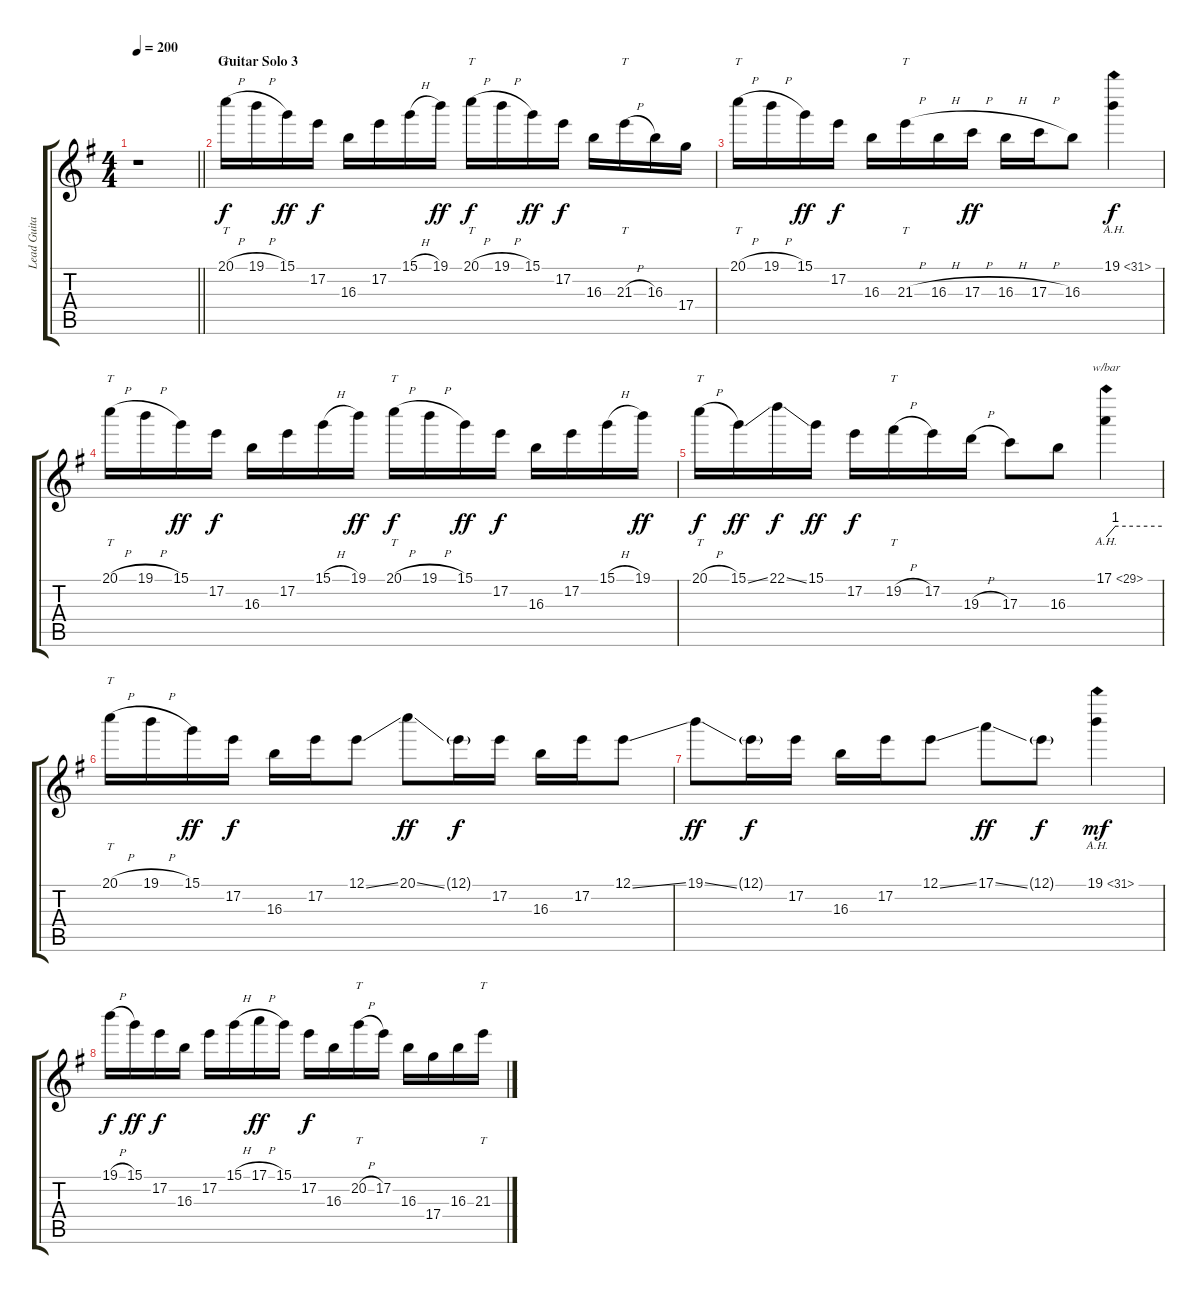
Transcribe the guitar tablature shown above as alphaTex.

\track ("Lead Guitar 1" "Lead Guita") {instrument distortionguitar}
\staff {score tabs}
\tuning (E4 B3 G3 D3 A2 E2) {hide}
\ts (4 4)
\tempo 200
\clef g2
\barLineRight lightlight
\ks g
r.1{dy f} |
\section ("" "Guitar Solo 3")
20.1{h}.16{tt} 19.1{h}.16 15.1.16{dy ff} 17.2.16{dy f} 16.3.16 17.2.16 15.1{h}.16 19.1.16{dy ff} 20.1{h}.16{tt dy f} 19.1{h}.16 15.1.16{dy ff} 17.2.16{dy f} 16.3.16 21.3{h}.16{tt} 16.3.16 17.4.16 |
20.1{h}.16{tt} 19.1{h}.16 15.1.16{dy ff} 17.2.16{dy f} 16.3.16 21.3{h}.16{tt} 16.3{h}.16 17.3{h}.16{dy ff} 16.3{h}.16 17.3{h}.16 16.3.8 19.1{ah 12}.4{dy f} |
20.1{h}.16{tt} 19.1{h}.16 15.1.16{dy ff} 17.2.16{dy f} 16.3.16 17.2.16 15.1{h}.16 19.1.16{dy ff} 20.1{h}.16{tt dy f} 19.1{h}.16 15.1.16{dy ff} 17.2.16{dy f} 16.3.16 17.2.16 15.1{h}.16 19.1.16{dy ff} |
20.1{h}.16{tt dy f} 15.1{ss}.16{dy ff} 22.1{ss}.16{dy f} 15.1.16{dy ff} 17.2.16{dy f} 19.2{h}.16{tt} 17.2.16 19.3{h}.16 17.3.8 16.3.8 17.1{ah 12}.4{tbe (custom default 0 0 10 4 60 4)} |
20.1{h}.16{tt} 19.1{h}.16 15.1.16{dy ff} 17.2.16{dy f} 16.3.16 17.2.16 12.1{ss}.8 20.1{ss}.8{dy ff} 12.1{g}.16{dy f} 17.2.16 16.3.16 17.2.16 12.1{ss}.8 |
19.1{ss}.8{dy ff} 12.1{g}.16{dy f} 17.2.16 16.3.16 17.2.16 12.1{ss}.8 17.1{ss}.8{dy ff} 12.1{g}.8{dy f} 19.1{ah 12}.4{dy mf} |
19.1{h}.16{dy f} 15.1.16{dy ff} 17.2.16{dy f} 16.3.16 17.2.16 15.1{h}.16 17.1{h}.16{dy ff} 15.1.16 17.2.16{dy f} 16.3.16 20.2{h}.16{tt} 17.2.16 16.3.16 17.4.16 16.3.16 21.3{h}.16{tt}
